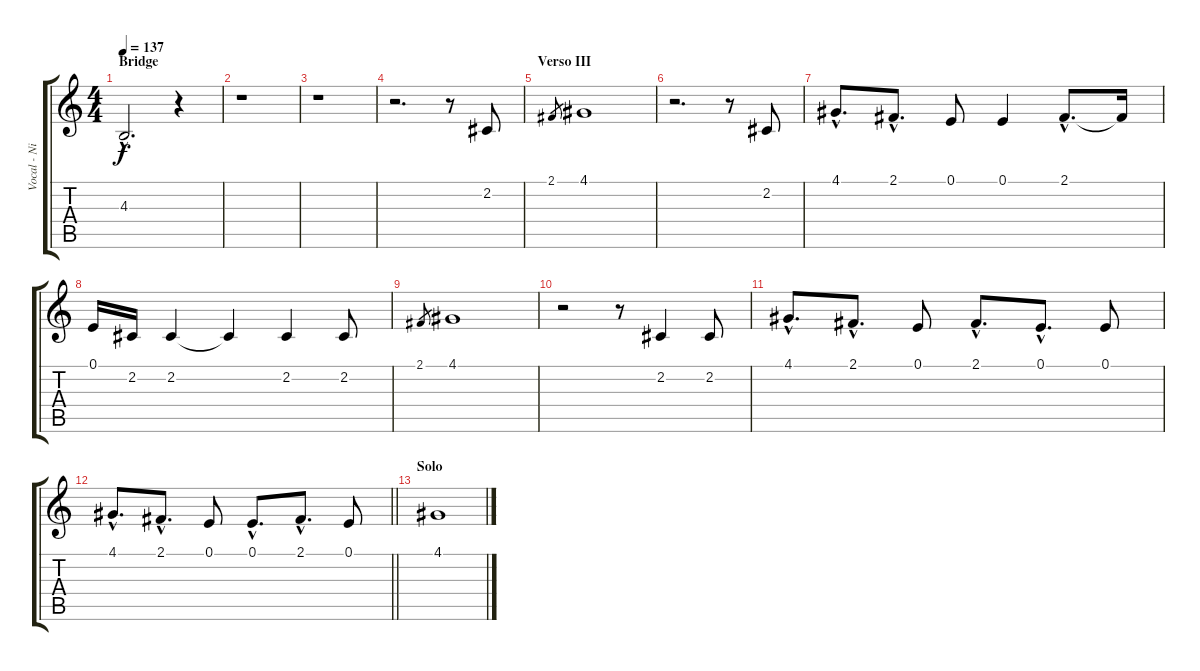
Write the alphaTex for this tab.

\track ("Vocal - Nikola" "Vocal - Ni") {instrument flute}
\staff {score tabs}
\tuning (E4 B3 G3 D3 A2 E2) {hide}
\ts (4 4)
\section ("" "Bridge")
\tempo 137
\clef g2
\ks c
4.3{hac}.2{d dy f} r.4 |
r.1 |
r.1 |
r.2{d} r.8 2.2.8 |
\section ("" "Verso III")
2.1.8{gr} 4.1.1 |
r.2{d} r.8 2.2.8 |
4.1{hac}.8{d} 2.1{hac}.8{d} 0.1.8 0.1.4 2.1{hac}.8{d} 2.1{t}.16 |
0.1.16 2.2.16 2.2.4 2.2{t}.4 2.2.4 2.2.8 |
2.1.8{gr} 4.1.1 |
r.2 r.8 2.2.4 2.2.8 |
4.1{hac}.8{d} 2.1{hac}.8{d} 0.1.8 2.1{hac}.8{d} 0.1{hac}.8{d} 0.1.8 |
\barLineRight lightlight
4.1{hac}.8{d} 2.1{hac}.8{d} 0.1.8 0.1{hac}.8{d} 2.1{hac}.8{d} 0.1.8 |
\section ("" "Solo")
4.1.1
